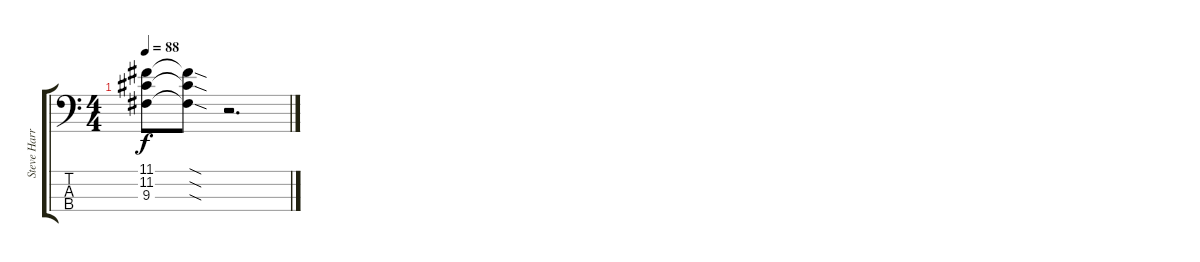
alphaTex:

\track ("Steve Harris" "Steve Harr") {instrument electricbassfinger}
\staff {score tabs}
\tuning (G2 D2 A1 E1) {hide}
\ts (4 4)
\tempo 88
\clef f4
\ks c
(11.1 11.2 9.3).8{dy f} (11.1{sod t} 11.2{sod t} 9.3{sod t}).8 r.2{d}
